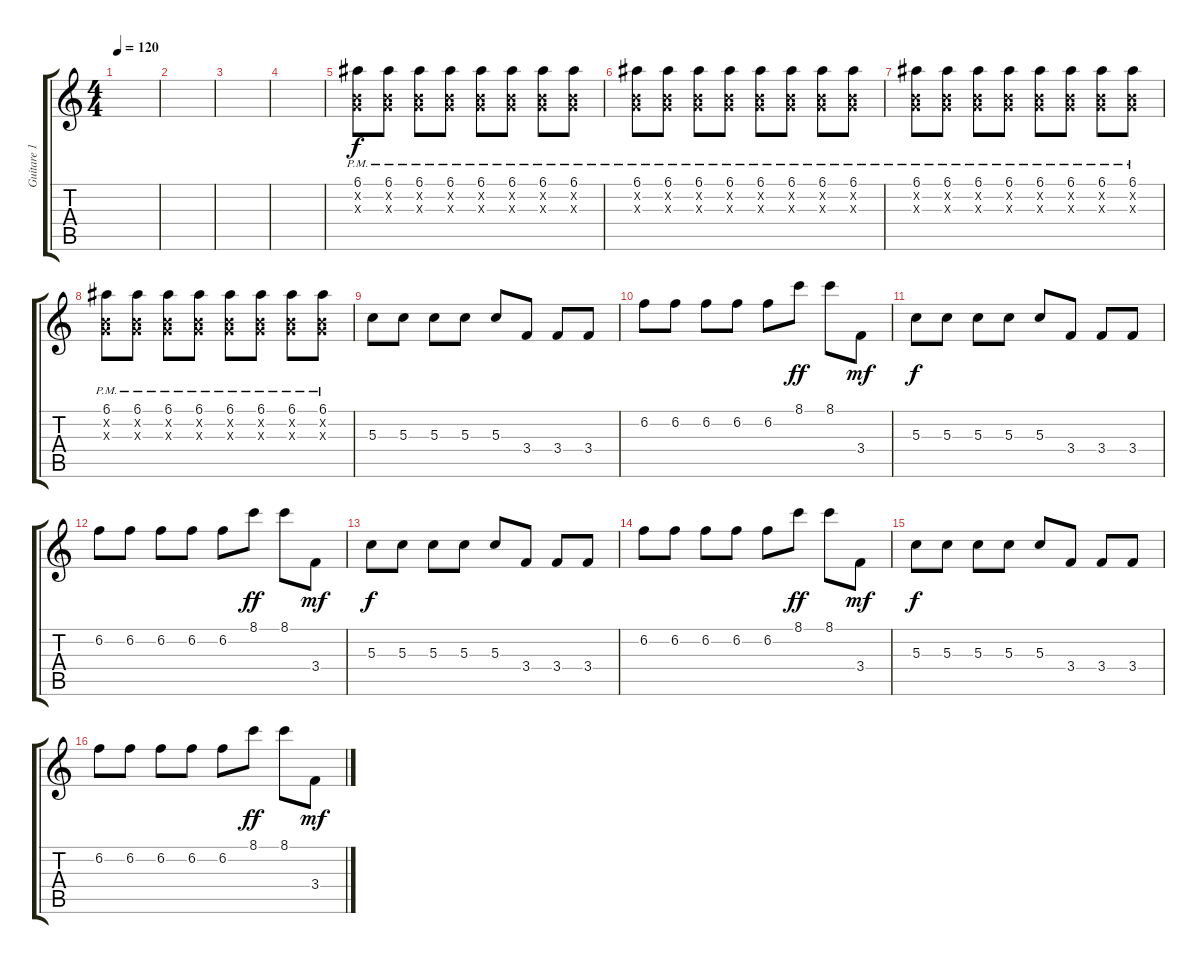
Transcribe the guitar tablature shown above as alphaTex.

\track ("Guitare 1" "Guitare 1") {instrument overdrivenguitar}
\staff {score tabs}
\tuning (E4 B3 G3 D3 A2 E2) {hide}
\ts (4 4)
\tempo 120
\clef g2
\ks c
|
|
|
|
(6.1{pm} 0.2{x} 0.3{x}).8 (6.1{pm} 0.2{x} 0.3{x}).8 (6.1{pm} 0.2{x} 0.3{x}).8 (6.1{pm} 0.2{x} 0.3{x}).8 (6.1{pm} 0.2{x} 0.3{x}).8 (6.1{pm} 0.2{x} 0.3{x}).8 (6.1{pm} 0.2{x} 0.3{x}).8 (6.1{pm} 0.2{x} 0.3{x}).8 |
(6.1{pm} 0.2{x} 0.3{x}).8 (6.1{pm} 0.2{x} 0.3{x}).8 (6.1{pm} 0.2{x} 0.3{x}).8 (6.1{pm} 0.2{x} 0.3{x}).8 (6.1{pm} 0.2{x} 0.3{x}).8 (6.1{pm} 0.2{x} 0.3{x}).8 (6.1{pm} 0.2{x} 0.3{x}).8 (6.1{pm} 0.2{x} 0.3{x}).8 |
(6.1{pm} 0.2{x} 0.3{x}).8 (6.1{pm} 0.2{x} 0.3{x}).8 (6.1{pm} 0.2{x} 0.3{x}).8 (6.1{pm} 0.2{x} 0.3{x}).8 (6.1{pm} 0.2{x} 0.3{x}).8 (6.1{pm} 0.2{x} 0.3{x}).8 (6.1{pm} 0.2{x} 0.3{x}).8 (6.1{pm} 0.2{x} 0.3{x}).8 |
(6.1{pm} 0.2{x} 0.3{x}).8 (6.1{pm} 0.2{x} 0.3{x}).8 (6.1{pm} 0.2{x} 0.3{x}).8 (6.1{pm} 0.2{x} 0.3{x}).8 (6.1{pm} 0.2{x} 0.3{x}).8 (6.1{pm} 0.2{x} 0.3{x}).8 (6.1{pm} 0.2{x} 0.3{x}).8 (6.1{pm} 0.2{x} 0.3{x}).8 |
5.3.8{dy f} 5.3.8 5.3.8 5.3.8 5.3.8 3.4.8 3.4.8 3.4.8 |
6.2.8 6.2.8 6.2.8 6.2.8 6.2.8 8.1.8{dy ff} 8.1.8 3.4.8{dy mf} |
5.3.8{dy f} 5.3.8 5.3.8 5.3.8 5.3.8 3.4.8 3.4.8 3.4.8 |
6.2.8 6.2.8 6.2.8 6.2.8 6.2.8 8.1.8{dy ff} 8.1.8 3.4.8{dy mf} |
5.3.8{dy f} 5.3.8 5.3.8 5.3.8 5.3.8 3.4.8 3.4.8 3.4.8 |
6.2.8 6.2.8 6.2.8 6.2.8 6.2.8 8.1.8{dy ff} 8.1.8 3.4.8{dy mf} |
5.3.8{dy f} 5.3.8 5.3.8 5.3.8 5.3.8 3.4.8 3.4.8 3.4.8 |
6.2.8 6.2.8 6.2.8 6.2.8 6.2.8 8.1.8{dy ff} 8.1.8 3.4.8{dy mf}
